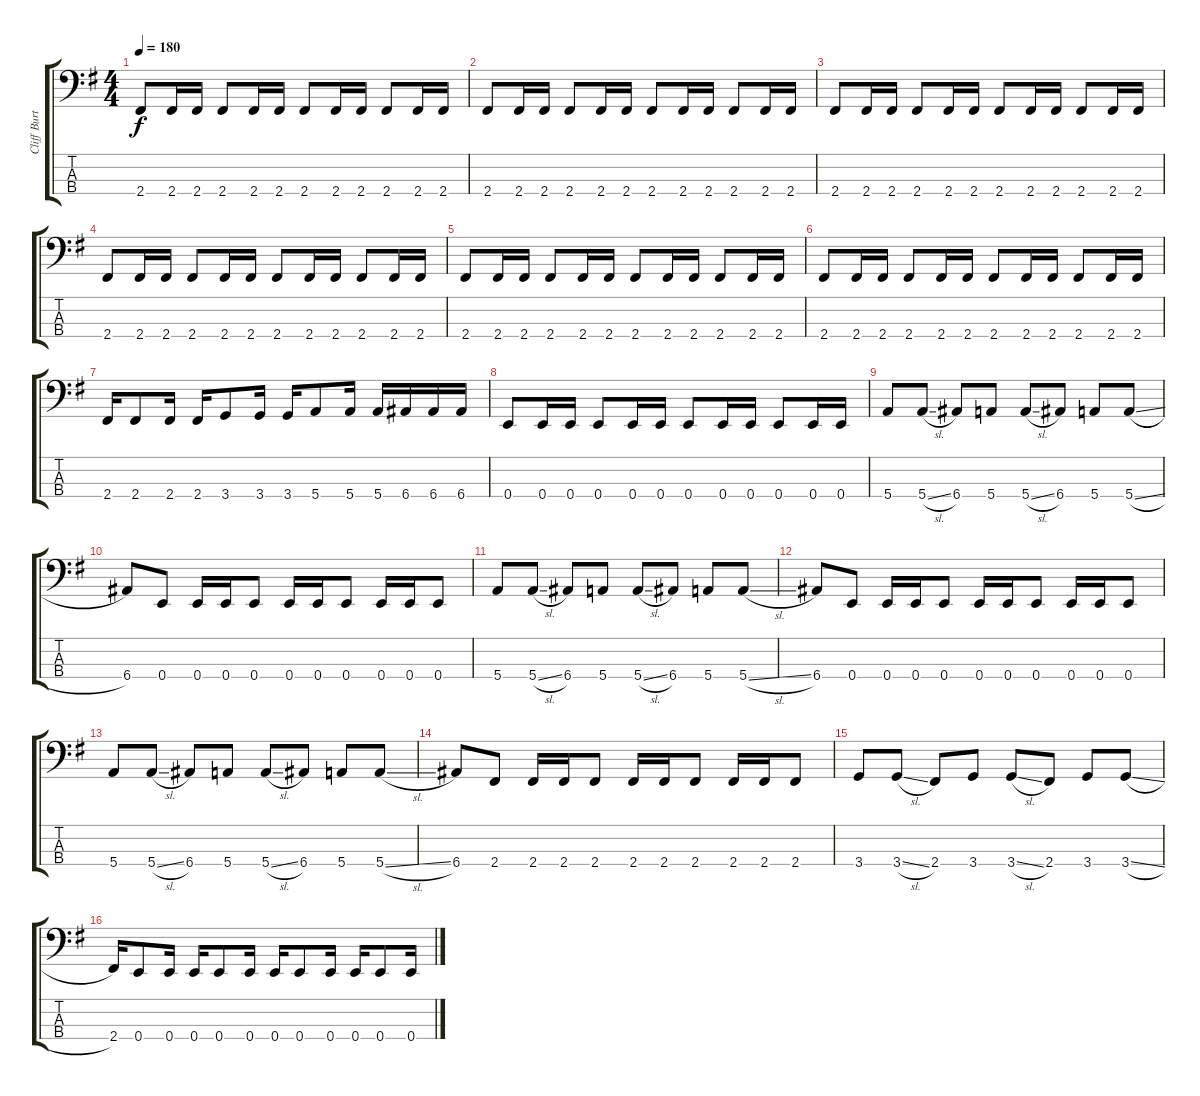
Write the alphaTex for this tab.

\track ("Cliff Burton" "Cliff Burt") {instrument electricbassfinger}
\staff {score tabs}
\tuning (G2 D2 A1 E1) {hide}
\ts (4 4)
\tempo 180
\clef f4
\ks eminor
2.4.8{dy f} 2.4.16 2.4.16 2.4.8 2.4.16 2.4.16 2.4.8 2.4.16 2.4.16 2.4.8 2.4.16 2.4.16 |
2.4.8 2.4.16 2.4.16 2.4.8 2.4.16 2.4.16 2.4.8 2.4.16 2.4.16 2.4.8 2.4.16 2.4.16 |
2.4.8 2.4.16 2.4.16 2.4.8 2.4.16 2.4.16 2.4.8 2.4.16 2.4.16 2.4.8 2.4.16 2.4.16 |
2.4.8 2.4.16 2.4.16 2.4.8 2.4.16 2.4.16 2.4.8 2.4.16 2.4.16 2.4.8 2.4.16 2.4.16 |
2.4.8 2.4.16 2.4.16 2.4.8 2.4.16 2.4.16 2.4.8 2.4.16 2.4.16 2.4.8 2.4.16 2.4.16 |
2.4.8 2.4.16 2.4.16 2.4.8 2.4.16 2.4.16 2.4.8 2.4.16 2.4.16 2.4.8 2.4.16 2.4.16 |
2.4.16 2.4.8 2.4.16 2.4.16 3.4.8 3.4.16 3.4.16 5.4.8 5.4.16 5.4.16 6.4.16 6.4.16 6.4.16 |
0.4.8 0.4.16 0.4.16 0.4.8 0.4.16 0.4.16 0.4.8 0.4.16 0.4.16 0.4.8 0.4.16 0.4.16 |
5.4.8 5.4{sl}.8 6.4.8 5.4.8 5.4{sl}.8 6.4.8 5.4.8 5.4{sl}.8 |
6.4.8 0.4.8 0.4.16 0.4.16 0.4.8 0.4.16 0.4.16 0.4.8 0.4.16 0.4.16 0.4.8 |
5.4.8 5.4{sl}.8 6.4.8 5.4.8 5.4{sl}.8 6.4.8 5.4.8 5.4{sl}.8 |
6.4.8 0.4.8 0.4.16 0.4.16 0.4.8 0.4.16 0.4.16 0.4.8 0.4.16 0.4.16 0.4.8 |
5.4.8 5.4{sl}.8 6.4.8 5.4.8 5.4{sl}.8 6.4.8 5.4.8 5.4{sl}.8 |
6.4.8 2.4.8 2.4.16 2.4.16 2.4.8 2.4.16 2.4.16 2.4.8 2.4.16 2.4.16 2.4.8 |
3.4.8 3.4{sl}.8 2.4.8 3.4.8 3.4{sl}.8 2.4.8 3.4.8 3.4{sl}.8 |
2.4.16 0.4.8 0.4.16 0.4.16 0.4.8 0.4.16 0.4.16 0.4.8 0.4.16 0.4.16 0.4.8 0.4.16
